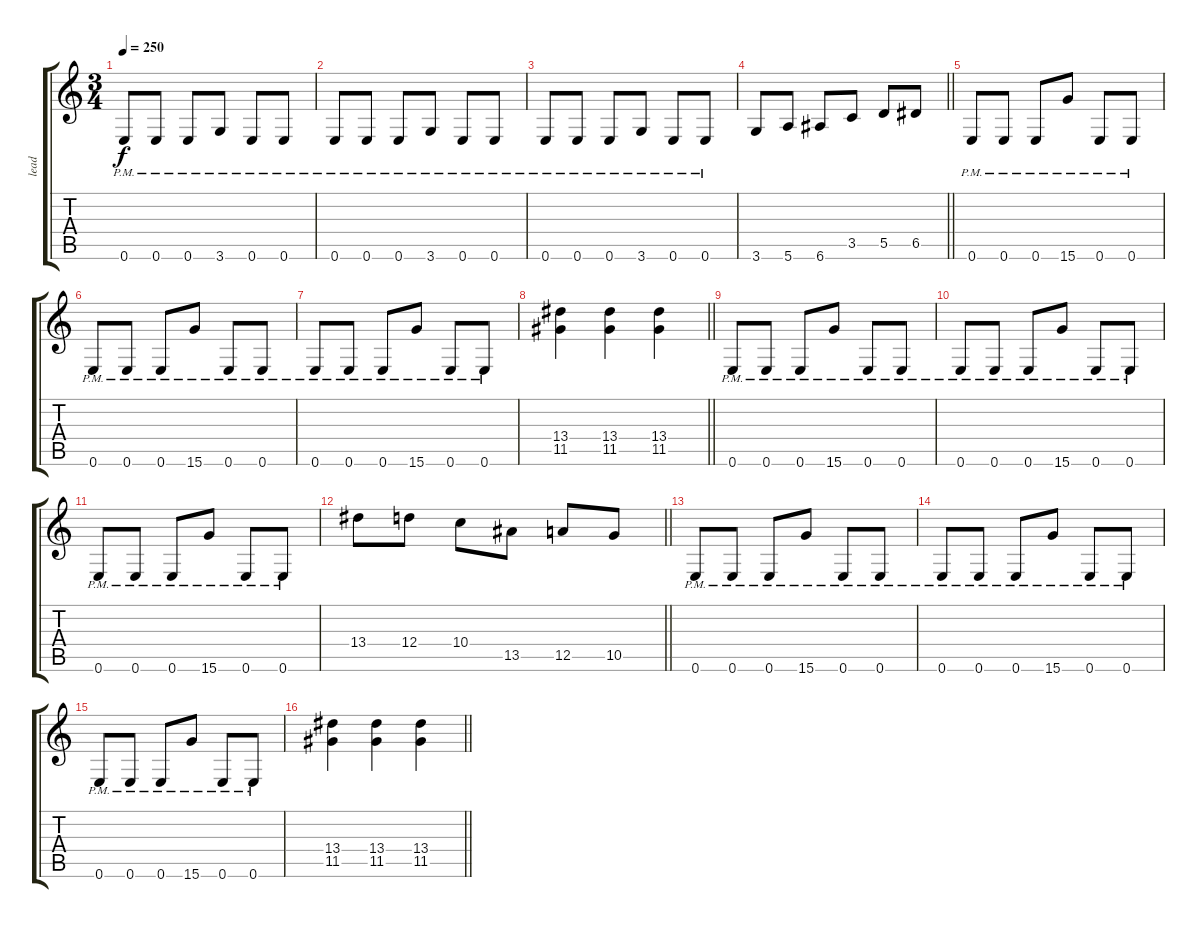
\track ("lead" "lead") {instrument distortionguitar}
\staff {score tabs}
\tuning (E4 B3 G3 D3 A2 E2) {hide}
\ts (3 4)
\tempo 250
\clef g2
\ks c
0.6{pm}.8{dy f} 0.6{pm}.8 0.6{pm}.8 3.6{pm}.8 0.6{pm}.8 0.6{pm}.8 |
0.6{pm}.8 0.6{pm}.8 0.6{pm}.8 3.6{pm}.8 0.6{pm}.8 0.6{pm}.8 |
0.6{pm}.8 0.6{pm}.8 0.6{pm}.8 3.6{pm}.8 0.6{pm}.8 0.6{pm}.8 |
\barLineRight lightlight
3.6.8 5.6.8 6.6.8 3.5.8 5.5.8 6.5.8 |
\section ("" "")
0.6{pm}.8 0.6{pm}.8 0.6{pm}.8 15.6{pm}.8 0.6{pm}.8 0.6{pm}.8 |
0.6{pm}.8 0.6{pm}.8 0.6{pm}.8 15.6{pm}.8 0.6{pm}.8 0.6{pm}.8 |
0.6{pm}.8 0.6{pm}.8 0.6{pm}.8 15.6{pm}.8 0.6{pm}.8 0.6{pm}.8 |
\barLineRight lightlight
(13.4 11.5).4 (13.4 11.5).4 (13.4 11.5).4 |
0.6{pm}.8 0.6{pm}.8 0.6{pm}.8 15.6{pm}.8 0.6{pm}.8 0.6{pm}.8 |
0.6{pm}.8 0.6{pm}.8 0.6{pm}.8 15.6{pm}.8 0.6{pm}.8 0.6{pm}.8 |
0.6{pm}.8 0.6{pm}.8 0.6{pm}.8 15.6{pm}.8 0.6{pm}.8 0.6{pm}.8 |
\barLineRight lightlight
13.4.8 12.4.8 10.4.8 13.5.8 12.5.8 10.5.8 |
0.6{pm}.8 0.6{pm}.8 0.6{pm}.8 15.6{pm}.8 0.6{pm}.8 0.6{pm}.8 |
0.6{pm}.8 0.6{pm}.8 0.6{pm}.8 15.6{pm}.8 0.6{pm}.8 0.6{pm}.8 |
0.6{pm}.8 0.6{pm}.8 0.6{pm}.8 15.6{pm}.8 0.6{pm}.8 0.6{pm}.8 |
\barLineRight lightlight
(13.4 11.5).4 (13.4 11.5).4 (13.4 11.5).4
